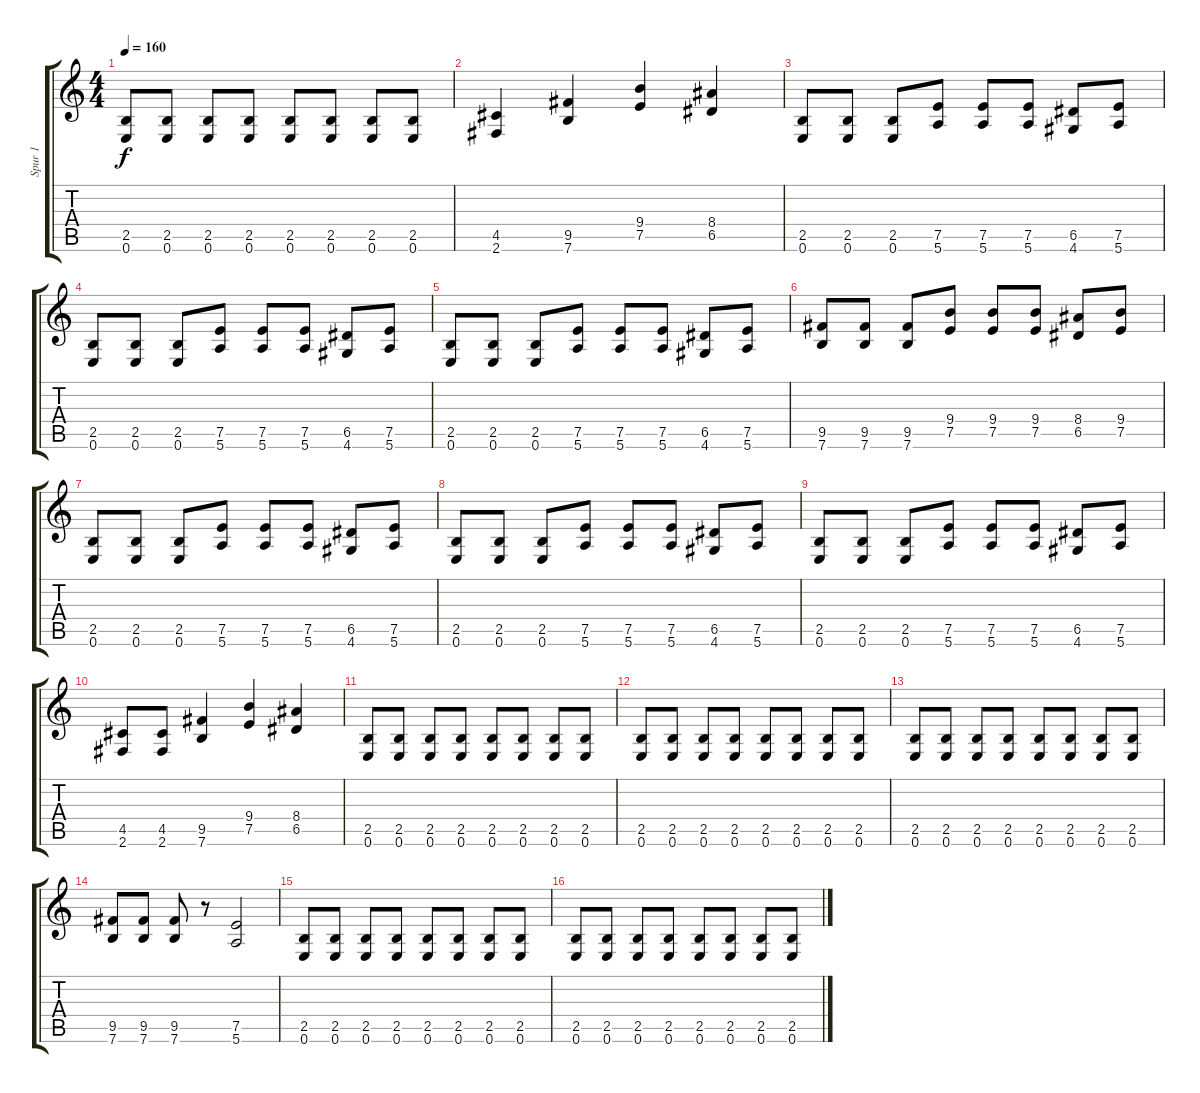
\track ("Spur 1" "Spur 1") {instrument distortionguitar}
\staff {score tabs}
\tuning (E4 B3 G3 D3 A2 E2) {hide}
\ts (4 4)
\tempo 160
\clef g2
\ks c
(2.5 0.6).8{dy f} (2.5 0.6).8 (2.5 0.6).8 (2.5 0.6).8 (2.5 0.6).8 (2.5 0.6).8 (2.5 0.6).8 (2.5 0.6).8 |
(4.5 2.6).4 (9.5 7.6).4 (9.4 7.5).4 (8.4 6.5).4 |
(2.5 0.6).8 (2.5 0.6).8 (2.5 0.6).8 (7.5 5.6).8 (7.5 5.6).8 (7.5 5.6).8 (6.5 4.6).8 (7.5 5.6).8 |
(2.5 0.6).8 (2.5 0.6).8 (2.5 0.6).8 (7.5 5.6).8 (7.5 5.6).8 (7.5 5.6).8 (6.5 4.6).8 (7.5 5.6).8 |
(2.5 0.6).8 (2.5 0.6).8 (2.5 0.6).8 (7.5 5.6).8 (7.5 5.6).8 (7.5 5.6).8 (6.5 4.6).8 (7.5 5.6).8 |
(9.5 7.6).8 (9.5 7.6).8 (9.5 7.6).8 (9.4 7.5).8 (9.4 7.5).8 (9.4 7.5).8 (8.4 6.5).8 (9.4 7.5).8 |
(2.5 0.6).8 (2.5 0.6).8 (2.5 0.6).8 (7.5 5.6).8 (7.5 5.6).8 (7.5 5.6).8 (6.5 4.6).8 (7.5 5.6).8 |
(2.5 0.6).8 (2.5 0.6).8 (2.5 0.6).8 (7.5 5.6).8 (7.5 5.6).8 (7.5 5.6).8 (6.5 4.6).8 (7.5 5.6).8 |
(2.5 0.6).8 (2.5 0.6).8 (2.5 0.6).8 (7.5 5.6).8 (7.5 5.6).8 (7.5 5.6).8 (6.5 4.6).8 (7.5 5.6).8 |
(4.5 2.6).8 (4.5 2.6).8 (9.5 7.6).4 (9.4 7.5).4 (8.4 6.5).4 |
(2.5 0.6).8 (2.5 0.6).8 (2.5 0.6).8 (2.5 0.6).8 (2.5 0.6).8 (2.5 0.6).8 (2.5 0.6).8 (2.5 0.6).8 |
(2.5 0.6).8 (2.5 0.6).8 (2.5 0.6).8 (2.5 0.6).8 (2.5 0.6).8 (2.5 0.6).8 (2.5 0.6).8 (2.5 0.6).8 |
(2.5 0.6).8 (2.5 0.6).8 (2.5 0.6).8 (2.5 0.6).8 (2.5 0.6).8 (2.5 0.6).8 (2.5 0.6).8 (2.5 0.6).8 |
(9.5 7.6).8 (9.5 7.6).8 (9.5 7.6).8 r.8 (7.5 5.6).2 |
(2.5 0.6).8 (2.5 0.6).8 (2.5 0.6).8 (2.5 0.6).8 (2.5 0.6).8 (2.5 0.6).8 (2.5 0.6).8 (2.5 0.6).8 |
(2.5 0.6).8 (2.5 0.6).8 (2.5 0.6).8 (2.5 0.6).8 (2.5 0.6).8 (2.5 0.6).8 (2.5 0.6).8 (2.5 0.6).8
